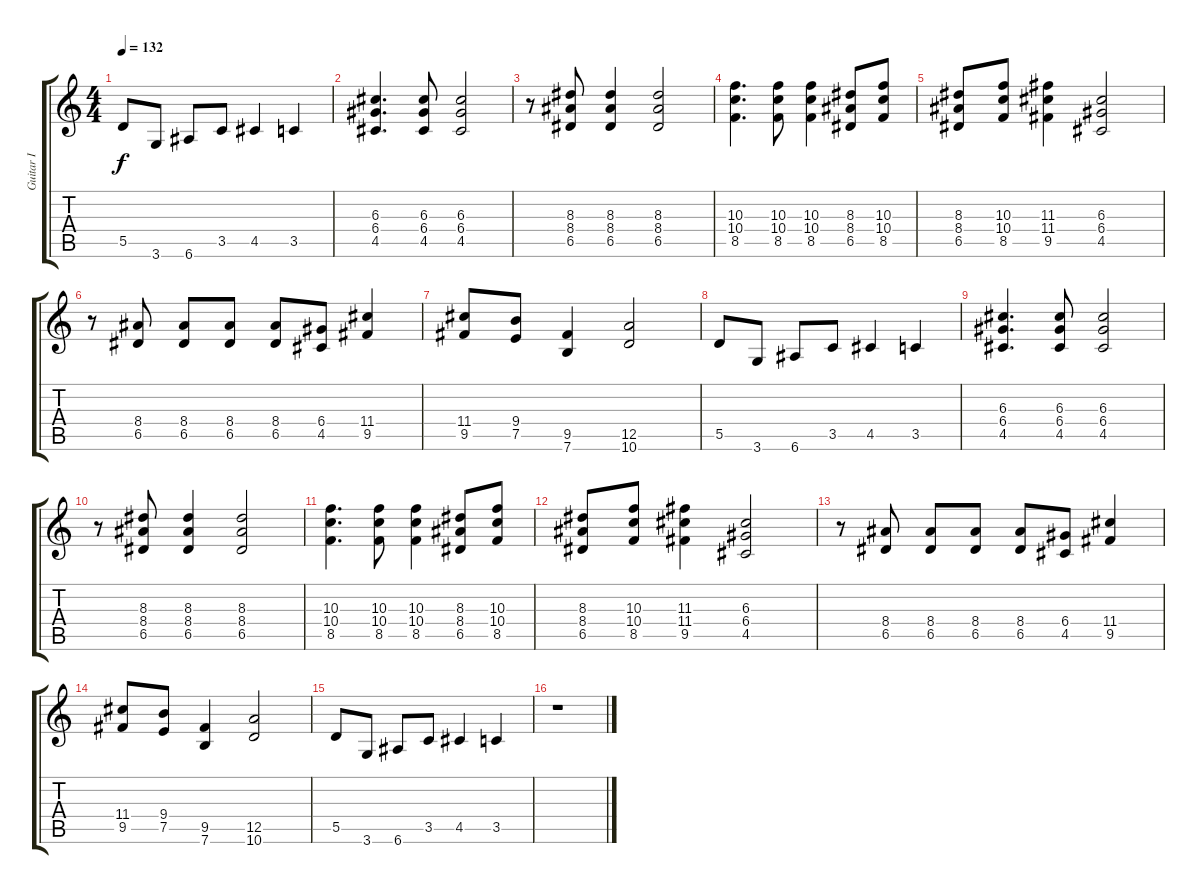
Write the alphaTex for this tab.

\track ("Guitar I" "Guitar I") {instrument overdrivenguitar}
\staff {score tabs}
\tuning (E4 B3 G3 D3 A2 E2) {hide}
\ts (4 4)
\tempo 132
\clef g2
\ks c
5.5.8{dy f} 3.6.8 6.6.8 3.5.8 4.5.4 3.5.4 |
(6.3 6.4 4.5).4{d} (6.3 6.4 4.5).8 (6.3 6.4 4.5).2 |
r.8 (8.3 8.4 6.5).8 (8.3 8.4 6.5).4 (8.3 8.4 6.5).2 |
(10.3 10.4 8.5).4{d} (10.3 10.4 8.5).8 (10.3 10.4 8.5).4 (8.3 8.4 6.5).8 (10.3 10.4 8.5).8 |
(8.3 8.4 6.5).8 (10.3 10.4 8.5).8 (11.3 11.4 9.5).4 (6.3 6.4 4.5).2 |
r.8 (8.4 6.5).8 (8.4 6.5).8 (8.4 6.5).8 (8.4 6.5).8 (6.4 4.5).8 (11.4 9.5).4 |
(11.4 9.5).8 (9.4 7.5).8 (9.5 7.6).4 (12.5 10.6).2 |
5.5.8 3.6.8 6.6.8 3.5.8 4.5.4 3.5.4 |
(6.3 6.4 4.5).4{d} (6.3 6.4 4.5).8 (6.3 6.4 4.5).2 |
r.8 (8.3 8.4 6.5).8 (8.3 8.4 6.5).4 (8.3 8.4 6.5).2 |
(10.3 10.4 8.5).4{d} (10.3 10.4 8.5).8 (10.3 10.4 8.5).4 (8.3 8.4 6.5).8 (10.3 10.4 8.5).8 |
(8.3 8.4 6.5).8 (10.3 10.4 8.5).8 (11.3 11.4 9.5).4 (6.3 6.4 4.5).2 |
r.8 (8.4 6.5).8 (8.4 6.5).8 (8.4 6.5).8 (8.4 6.5).8 (6.4 4.5).8 (11.4 9.5).4 |
(11.4 9.5).8 (9.4 7.5).8 (9.5 7.6).4 (12.5 10.6).2 |
5.5.8 3.6.8 6.6.8 3.5.8 4.5.4 3.5.4 |
r.1
